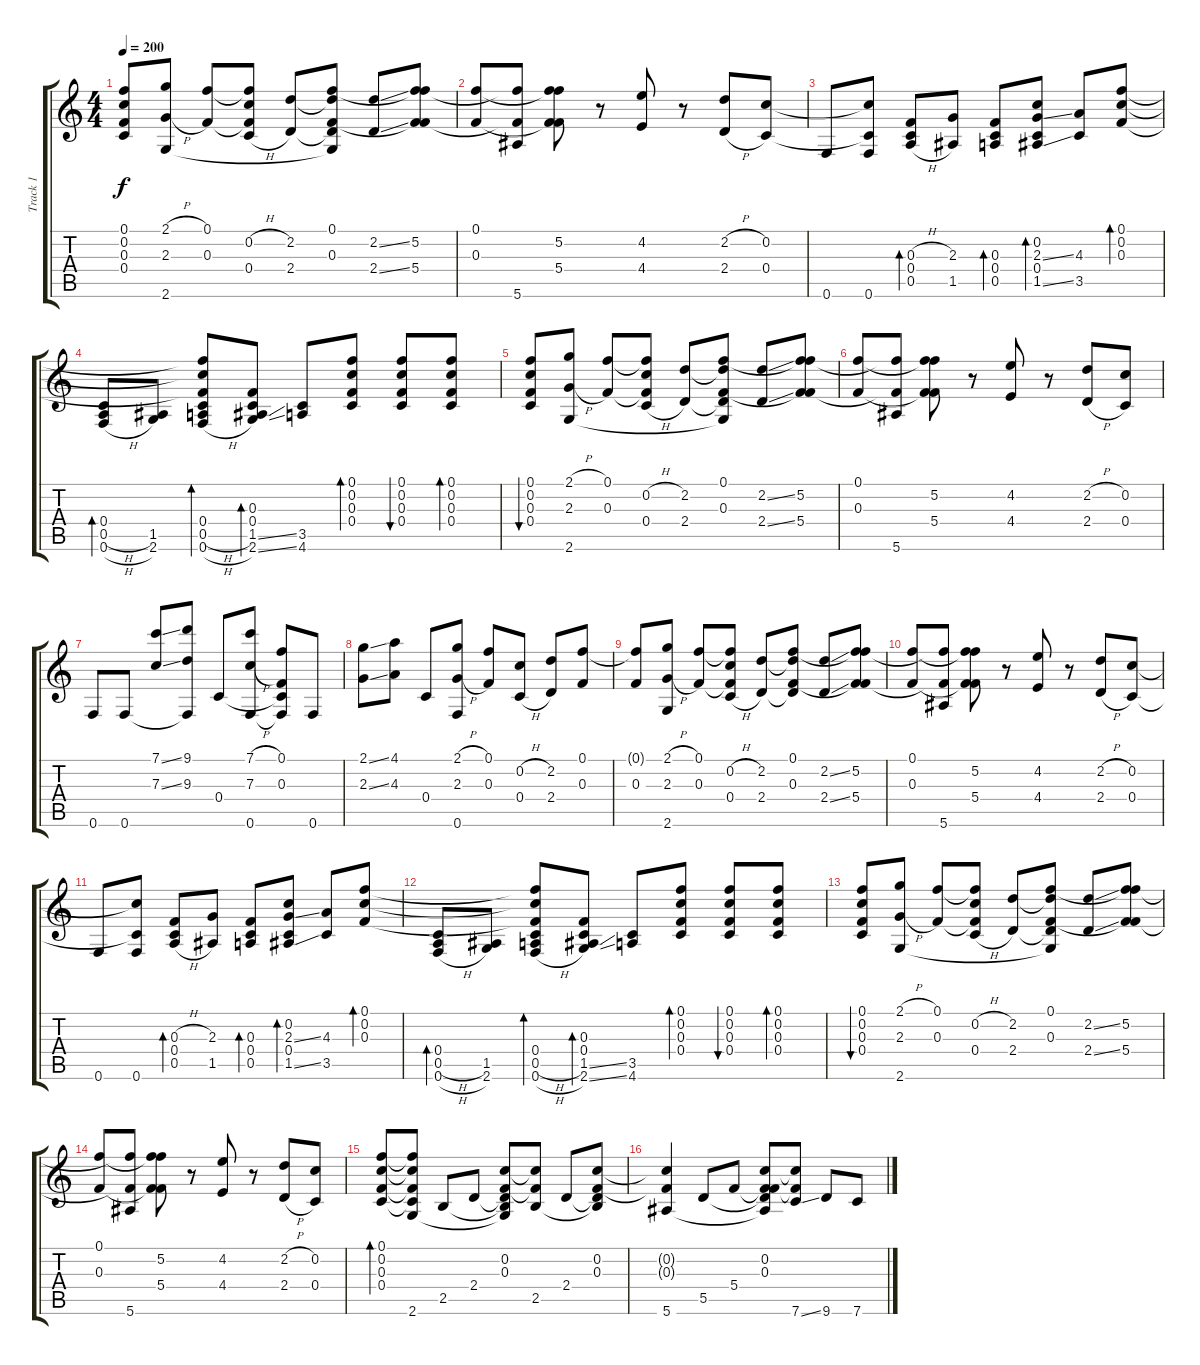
\track ("Track 1" "Track 1") {instrument acousticguitarsteel}
\staff {score tabs}
\tuning (F4 C4 F3 C3 A2 F2) {hide}
\ts (4 4)
\tempo 200
\clef g2
\ks c
(0.1{t} 0.2{t} 0.3{t} 0.4{t}).8{dy f} (2.1{h} 2.3{h} 2.6).8 (0.1 0.3).8 (0.1{t} 0.2{h} 0.3{t} 0.4{h}).8 (2.2 2.4).8 (0.1 2.2{t} 0.3 2.4{t} 2.6{t}).8 (2.2{ss} 2.4{ss}).8 (0.1{t} 5.2 0.3{t} 5.4).8 |
(0.1 0.3).8 (5.2{t} 5.4{t} 5.6).8 (0.1{t} 5.2 0.3{t} 5.4).8 r.8 (4.2 4.4).8 r.8 (2.2{h} 2.4{h}).8 (0.2 0.4).8 |
0.6.8 (0.2{t} 0.4{t} 0.6).8 (0.3{h} 0.4 0.5{h}).8{bd 60} (2.3 1.5).8 (0.3 0.4 0.5).8{bd 60} (0.2 2.3{ss} 0.4 1.5{ss}).8{bd 60} (4.3 3.5).8 (0.1 0.2 0.3).8{bd 240} |
(0.4 0.5{h} 0.6{h}).8{bd 240} (1.5 2.6).8 (0.1{t} 0.2{t} 0.3{t} 0.4 0.5{h} 0.6{h}).8{bd 240} (0.3 0.4 1.5{ss} 2.6{ss}).8{bd 240} (3.5 4.6).8 (0.1 0.2 0.3 0.4).8{bd 30} (0.1 0.2 0.3 0.4).8{bu 30} (0.1 0.2 0.3 0.4).8{bd 30} |
(0.1 0.2 0.3 0.4).8{bu 240} (2.1{h} 2.3{h} 2.6).8 (0.1 0.3).8 (0.1{t} 0.2{h} 0.3{t} 0.4{h}).8 (2.2 2.4).8 (0.1 2.2{t} 0.3 2.4{t} 2.6{t}).8 (2.2{ss} 2.4{ss}).8 (0.1{t} 5.2 0.3{t} 5.4).8 |
(0.1 0.3).8 (5.2{t} 5.4{t} 5.6).8 (0.1{t} 5.2 0.3{t} 5.4).8 r.8 (4.2 4.4).8 r.8 (2.2{h} 2.4{h}).8 (0.2 0.4).8 |
0.6.8 0.6.8 (7.1{ss} 7.3{ss}).8 (9.1 9.3 0.6{t}).8 0.4.8 (7.1{h} 7.3{h} 0.6).8 (0.1 0.3 0.4{t} 0.6{t}).8 0.6.8 |
(2.1{ss} 2.3{ss}).8 (4.1 4.3).8 0.4.8 (2.1{h} 2.3{h} 0.6).8 (0.1 0.3).8 (0.2{h} 0.4{h}).8 (2.2 2.4).8 (0.1 0.3).8 |
(0.1{t} 0.3).8 (2.1{h} 2.3{h} 2.6).8 (0.1 0.3).8 (0.1{t} 0.2{h} 0.3{t} 0.4{h}).8 (2.2 2.4).8 (0.1 2.2{t} 0.3 2.4{t}).8 (2.2{ss} 2.4{ss}).8 (0.1{t} 5.2 0.3{t} 5.4).8 |
(0.1 0.3).8 (5.2{t} 5.4{t} 5.6).8 (0.1{t} 5.2 0.3{t} 5.4).8 r.8 (4.2 4.4).8 r.8 (2.2{h} 2.4{h}).8 (0.2 0.4).8 |
0.6.8 (0.2{t} 0.4{t} 0.6).8 (0.3{h} 0.4 0.5{h}).8{bd 60} (2.3 1.5).8 (0.3 0.4 0.5).8{bd 60} (0.2 2.3{ss} 0.4 1.5{ss}).8{bd 60} (4.3 3.5).8 (0.1 0.2 0.3).8{bd 240} |
(0.4 0.5{h} 0.6{h}).8{bd 240} (1.5 2.6).8 (0.1{t} 0.2{t} 0.3{t} 0.4 0.5{h} 0.6{h}).8{bd 240} (0.3 0.4 1.5{ss} 2.6{ss}).8{bd 240} (3.5 4.6).8 (0.1 0.2 0.3 0.4).8{bd 30} (0.1 0.2 0.3 0.4).8{bu 30} (0.1 0.2 0.3 0.4).8{bd 30} |
(0.1 0.2 0.3 0.4).8{bu 240} (2.1{h} 2.3{h} 2.6).8 (0.1 0.3).8 (0.1{t} 0.2{h} 0.3{t} 0.4{h}).8 (2.2 2.4).8 (0.1 2.2{t} 0.3 2.4{t} 2.6{t}).8 (2.2{ss} 2.4{ss}).8 (0.1{t} 5.2 0.3{t} 5.4).8 |
(0.1 0.3).8 (5.2{t} 5.4{t} 5.6).8 (0.1{t} 5.2 0.3{t} 5.4).8 r.8 (4.2 4.4).8 r.8 (2.2{h} 2.4{h}).8 (0.2 0.4).8 |
(0.1 0.2 0.3 0.4).8{bd 60} (0.1{t} 0.2{t} 0.3{t} 0.4{t} 2.6).8 2.5.8 2.4.8 (0.2 0.3 2.4{t} 2.5{t} 2.6{t}).8 (0.2{t} 0.3{t} 2.5).8 2.4.8 (0.2 0.3 2.4{t} 2.5{t}).8 |
(0.2{t} 0.3{t} 5.6).4 5.5.8 5.4.8 (0.2 0.3 5.4{t} 5.5{t} 5.6{t}).8 (0.2{t} 0.3{t} 7.6{ss}).8 9.6.8 7.6.8
